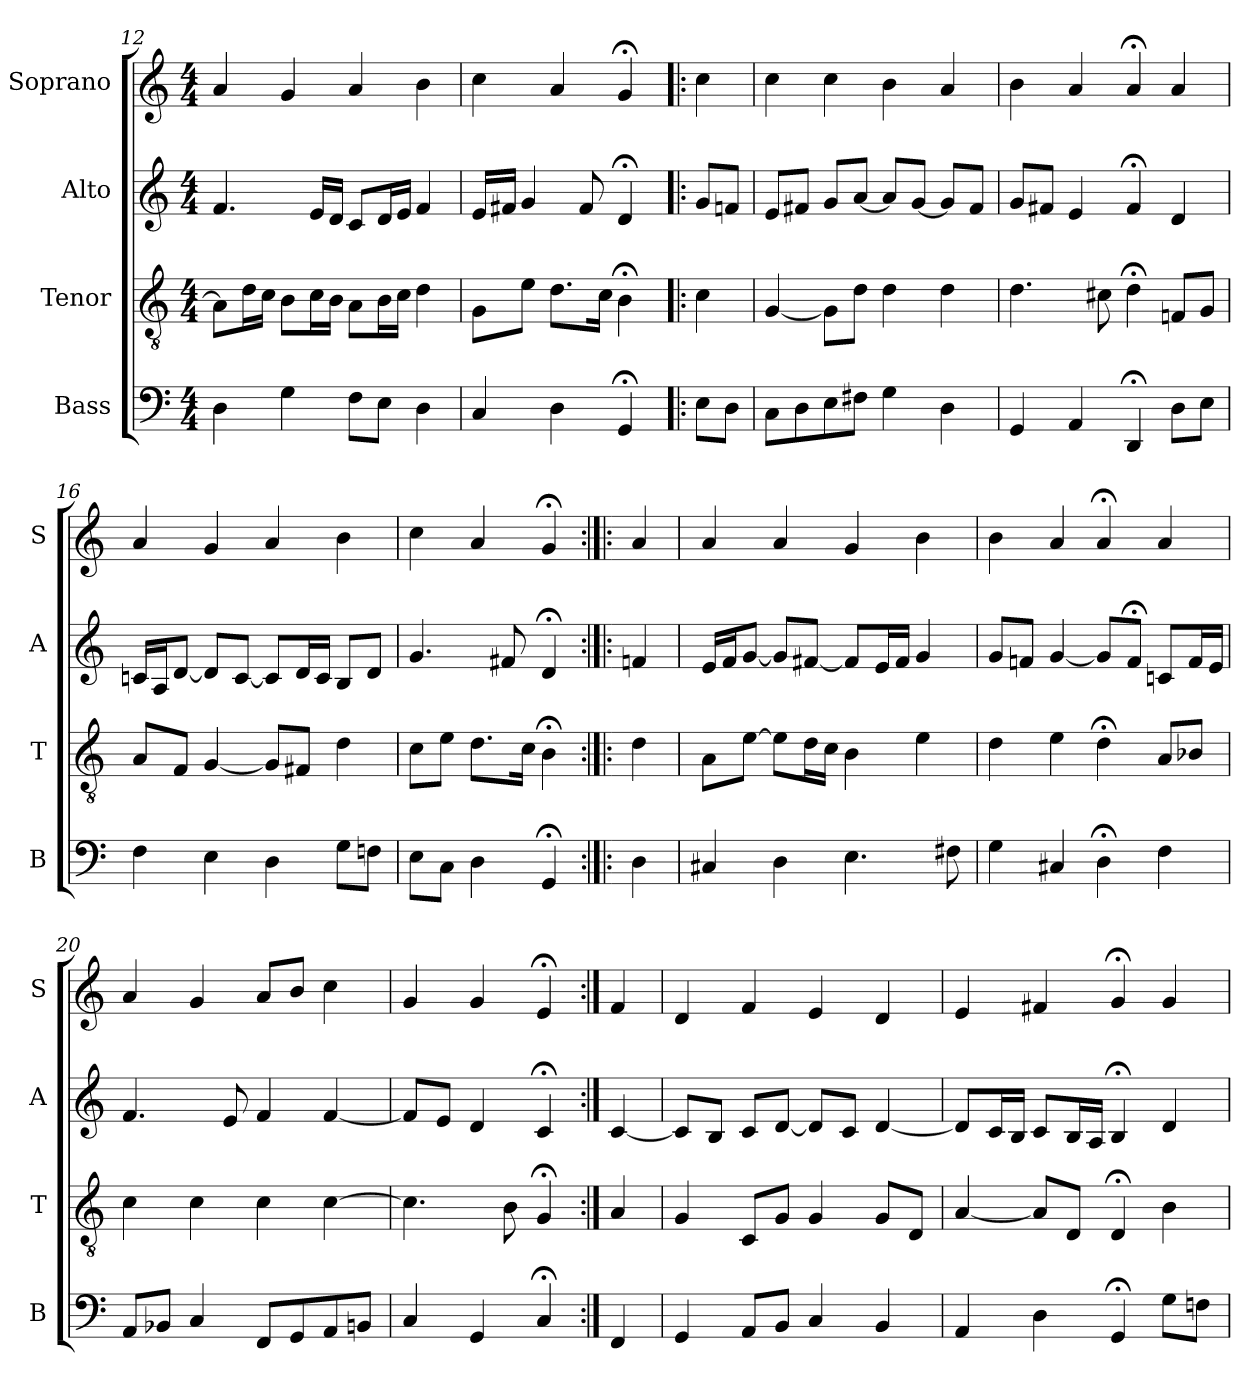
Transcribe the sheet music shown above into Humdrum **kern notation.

**kern	**kern	**kern	**kern
*part4	*part3	*part2	*part1
*staff4	*staff3	*staff2	*staff1
*I"Bass	*I"Tenor	*I"Alto	*I"Soprano
*I'B	*I'T	*I'A	*I'S
*clefF4	*clefGv2	*clefG2	*clefG2
*k[]	*k[]	*k[]	*k[]
*C:	*C:	*C:	*C:
*M4/4	*M4/4	*M4/4	*M4/4
=12	=12	=12	=12
4D	8AL]	4.f	4a
.	16dL	.	.
.	16cJJ	.	.
4G	8BL	.	4g
.	16cL	16eLL	.
.	16BJJ	16dJJ	.
8FL	8AL	8cL	4a
8EJ	16BL	16dL	.
.	16cJJ	16eJJ	.
4D	4d	4f	4b
=13	=13	=13	=13
4C	8GL	16eLL	4cc
.	.	16f#XJJ	.
.	8eJ	4g	.
4D	8.dL	.	4a
.	.	8f#	.
.	16cJk	.	.
4GG;<	4B;<	4d;<	4g;<
=!|:	=!|:	=!|:	=!|:
8EL	4c	8gL	4cc
8DJ	.	8fnJ	.
=14	=14	=14	=14
8CL	[4G	8eL	4cc
8D	.	8f#XJ	.
8E	8GL]	8gL	4cc
8F#XJ	8dJ	[8aJ	.
4G	4d	8aL]	4b
.	.	[8gJ	.
4D	4d	8gL]	4a
.	.	8f#J	.
=15	=15	=15	=15
4GG	4.d	8gL	4b
.	.	8f#XJ	.
4AA	.	4e	4a
.	8c#X	.	.
4DD;<	4d;<	4f#;<	4a;<
8DL	8FnL	4d	4a
8EJ	8GJ	.	.
=16	=16	=16	=16
4F	8AL	16cnLL	4a
.	.	16AJ	.
.	8FJ	[8dJ	.
4E	[4G	8dL]	4g
.	.	[8cJ	.
4D	8GL]	8cL]	4a
.	8F#XJ	16dL	.
.	.	16cJJ	.
8GL	4d	8BL	4b
8FnJ	.	8dJ	.
=17	=17	=17	=17
8EL	8cL	4.g	4cc
8CJ	8eJ	.	.
4D	8.dL	.	4a
.	.	8f#X	.
.	16cJk	.	.
4GG;<	4B;<	4d;<	4g;<
=:|!|:	=:|!|:	=:|!|:	=:|!|:
4D	4d	4fn	4a
=18	=18	=18	=18
4C#X	8AL	16eLL	4a
.	.	16fJ	.
.	[8eJ	[8gJ	.
4D	8eL]	8gL]	4a
.	16dL	[8f#XJ	.
.	16cJJ	.	.
4.E	4B	8f#L]	4g
.	.	16eL	.
.	.	16f#JJ	.
.	4e	4g	4b
8F#X	.	.	.
=19	=19	=19	=19
4G	4d	8gL	4b
.	.	8fnJ	.
4C#X	4e	[4g	4a
4D;<	4d;<	8gL]	4a;<
.	.	8f;<J	.
4F	8AL	8cnL	4a
.	8B-XJ	16fL	.
.	.	16eJJ	.
=20	=20	=20	=20
8AAL	4c	4.f	4a
8BB-XJ	.	.	.
4C	4c	.	4g
.	.	8e	.
8FFL	4c	4f	8aL
8GG	.	.	8bJ
8AA	[4c	[4f	4cc
8BBnJ	.	.	.
=21	=21	=21	=21
4C	4.c]	8fL]	4g
.	.	8eJ	.
4GG	.	4d	4g
.	8B	.	.
4C;<	4G;<	4c;<	4e;<
=:|!	=:|!	=:|!	=:|!
4FF	4A	[4c	4f
=22	=22	=22	=22
4GG	4G	8cL]	4d
.	.	8BJ	.
8AAL	8CL	8cL	4f
8BBJ	8GJ	[8dJ	.
4C	4G	8dL]	4e
.	.	8cJ	.
4BB	8GL	[4d	4d
.	8DJ	.	.
=23	=23	=23	=23
4AA	[4A	8dL]	4e
.	.	16cL	.
.	.	16BJJ	.
4D	8AL]	8cL	4f#X
.	8DJ	16BL	.
.	.	16AJJ	.
4GG;<	4D;<	4B;<	4g;<
8GL	4B	4d	4g
8FnJ	.	.	.
=	=	=	=
*-	*-	*-	*-
